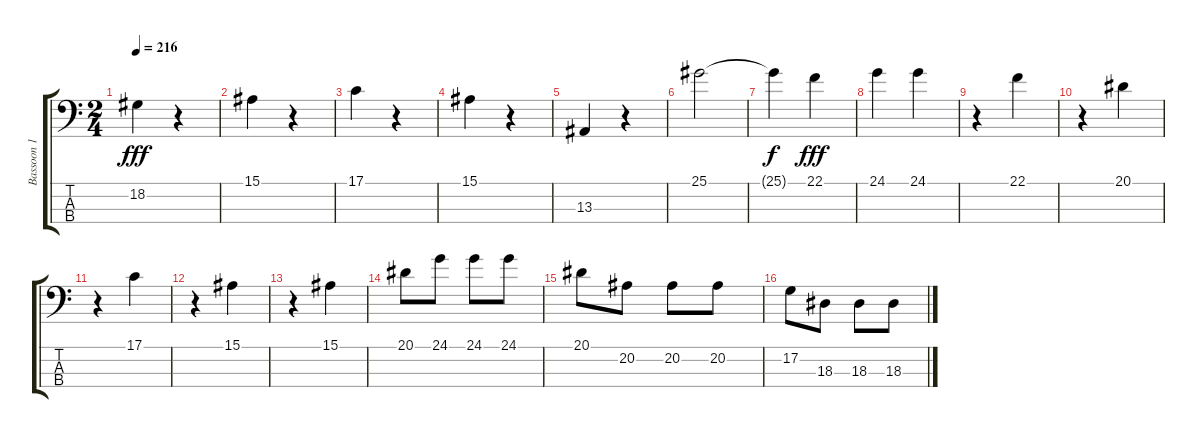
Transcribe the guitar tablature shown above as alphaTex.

\track ("Bassoon 1" "Bassoon 1") {instrument bassoon}
\staff {score tabs}
\tuning (G2 D2 A1 E1) {hide}
\ts (2 4)
\tempo 216
\clef f4
\ks c
18.2.4{dy fff} r.4 |
15.1.4 r.4 |
17.1.4 r.4 |
15.1.4 r.4 |
13.3.4 r.4 |
25.1.2 |
25.1{t}.4{dy f} 22.1.4{dy fff} |
24.1.4 24.1.4 |
r.4 22.1.4 |
r.4 20.1.4 |
r.4 17.1.4 |
r.4 15.1.4 |
r.4 15.1.4 |
20.1.8 24.1.8 24.1.8 24.1.8 |
20.1.8 20.2.8 20.2.8 20.2.8 |
17.2.8 18.3.8 18.3.8 18.3.8
